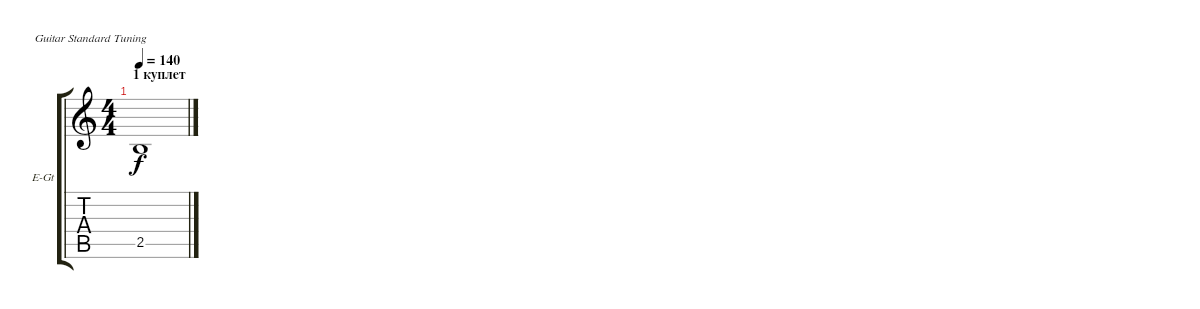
\defaultSystemsLayout 4
\bracketExtendMode groupsimilarinstruments
\firstSystemTrackNameOrientation horizontal
\otherSystemsTrackNameOrientation horizontal
\track ("Electric Guitar" "E-Gt") {instrument overdrivenguitar}
\staff {score tabs}
\tuning (E4 B3 G3 D3 A2 E2)
\ts (4 4)
\section ("" "1 куплет")
\tempo 140
\clef g2
\ks c
2.5{t}.1{dy f}
